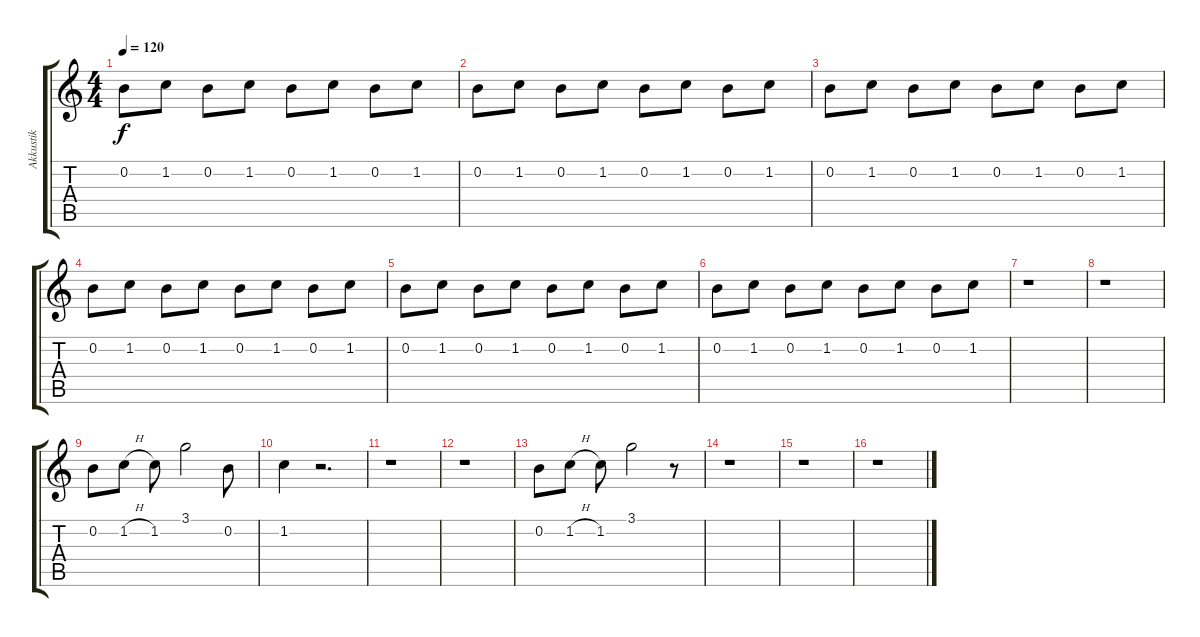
\track ("Akkustik" "Akkustik") {instrument acousticguitarnylon}
\staff {score tabs}
\tuning (E4 B3 G3 D3 A2 E2) {hide}
\ts (4 4)
\tempo 120
\clef g2
\ks c
0.2.8{dy f} 1.2.8 0.2.8 1.2.8 0.2.8 1.2.8 0.2.8 1.2.8 |
0.2.8 1.2.8 0.2.8 1.2.8 0.2.8 1.2.8 0.2.8 1.2.8 |
0.2.8 1.2.8 0.2.8 1.2.8 0.2.8 1.2.8 0.2.8 1.2.8 |
0.2.8 1.2.8 0.2.8 1.2.8 0.2.8 1.2.8 0.2.8 1.2.8 |
0.2.8 1.2.8 0.2.8 1.2.8 0.2.8 1.2.8 0.2.8 1.2.8 |
0.2.8 1.2.8 0.2.8 1.2.8 0.2.8 1.2.8 0.2.8 1.2.8 |
r.1 |
r.1 |
0.2.8 1.2{h}.8 1.2.8 3.1.2 0.2.8 |
1.2.4 r.2{d} |
r.1 |
r.1 |
0.2.8 1.2{h}.8 1.2.8 3.1.2 r.8 |
r.1 |
r.1 |
r.1
